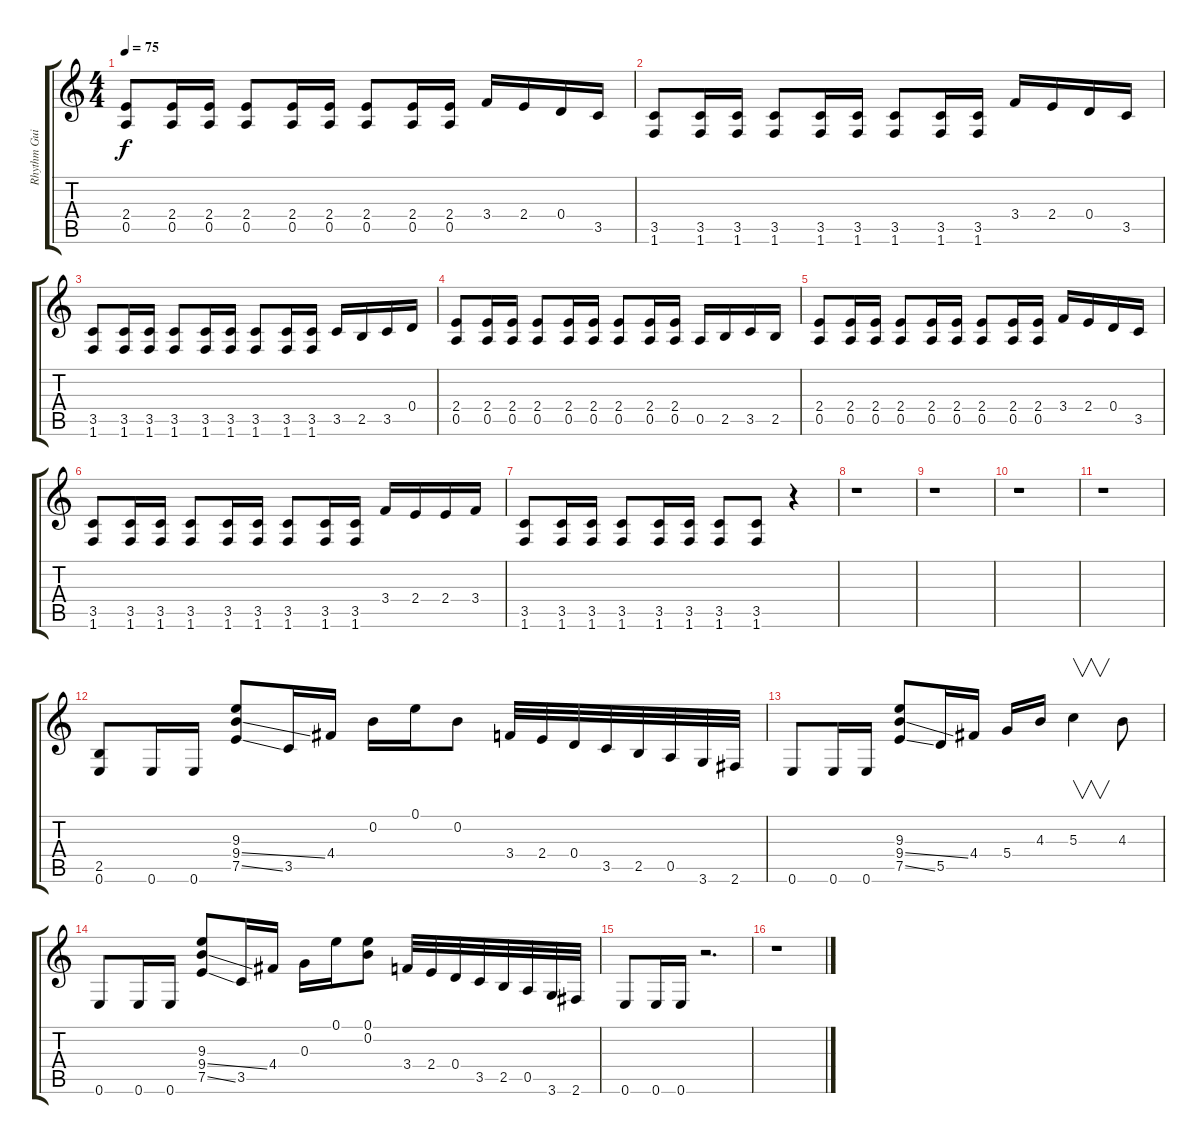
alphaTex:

\track ("Rhythm Guitar" "Rhythm Gui") {instrument overdrivenguitar}
\staff {score tabs}
\tuning (E4 B3 G3 D3 A2 E2) {hide}
\ts (4 4)
\tempo 75
\clef g2
\ks c
(2.4 0.5).8{dy f} (2.4 0.5).16 (2.4 0.5).16 (2.4 0.5).8 (2.4 0.5).16 (2.4 0.5).16 (2.4 0.5).8 (2.4 0.5).16 (2.4 0.5).16 3.4.16 2.4.16 0.4.16 3.5.16 |
(3.5 1.6).8 (3.5 1.6).16 (3.5 1.6).16 (3.5 1.6).8 (3.5 1.6).16 (3.5 1.6).16 (3.5 1.6).8 (3.5 1.6).16 (3.5 1.6).16 3.4.16 2.4.16 0.4.16 3.5.16 |
(3.5 1.6).8 (3.5 1.6).16 (3.5 1.6).16 (3.5 1.6).8 (3.5 1.6).16 (3.5 1.6).16 (3.5 1.6).8 (3.5 1.6).16 (3.5 1.6).16 3.5.16 2.5.16 3.5.16 0.4.16 |
(2.4 0.5).8 (2.4 0.5).16 (2.4 0.5).16 (2.4 0.5).8 (2.4 0.5).16 (2.4 0.5).16 (2.4 0.5).8 (2.4 0.5).16 (2.4 0.5).16 0.5.16 2.5.16 3.5.16 2.5.16 |
(2.4 0.5).8 (2.4 0.5).16 (2.4 0.5).16 (2.4 0.5).8 (2.4 0.5).16 (2.4 0.5).16 (2.4 0.5).8 (2.4 0.5).16 (2.4 0.5).16 3.4.16 2.4.16 0.4.16 3.5.16 |
(3.5 1.6).8 (3.5 1.6).16 (3.5 1.6).16 (3.5 1.6).8 (3.5 1.6).16 (3.5 1.6).16 (3.5 1.6).8 (3.5 1.6).16 (3.5 1.6).16 3.4.16 2.4.16 2.4.16 3.4.16 |
(3.5 1.6).8 (3.5 1.6).16 (3.5 1.6).16 (3.5 1.6).8 (3.5 1.6).16 (3.5 1.6).16 (3.5 1.6).8 (3.5 1.6).8 r.4 |
r.1 |
r.1 |
r.1 |
r.1 |
(2.5 0.6).8 0.6.16 0.6.16 (9.3 9.4{ss} 7.5{ss}).8 3.5.16 4.4.16 0.2.16 0.1.16 0.2.8 3.4.32 2.4.32 0.4.32 3.5.32 2.5.32 0.5.32 3.6.32 2.6.32 |
0.6.8 0.6.16 0.6.16 (9.3 9.4{ss} 7.5{ss}).8 5.5.16 4.4.16 5.4.16 4.3.16 5.3.4{v} 4.3.8 |
0.6.8 0.6.16 0.6.16 (9.3 9.4{ss} 7.5{ss}).8 3.5.16 4.4.16 0.3.16 0.1.16 (0.1 0.2).8 3.4.32 2.4.32 0.4.32 3.5.32 2.5.32 0.5.32 3.6.32 2.6.32 |
0.6.8 0.6.16 0.6.16 r.2{d} |
r.1
